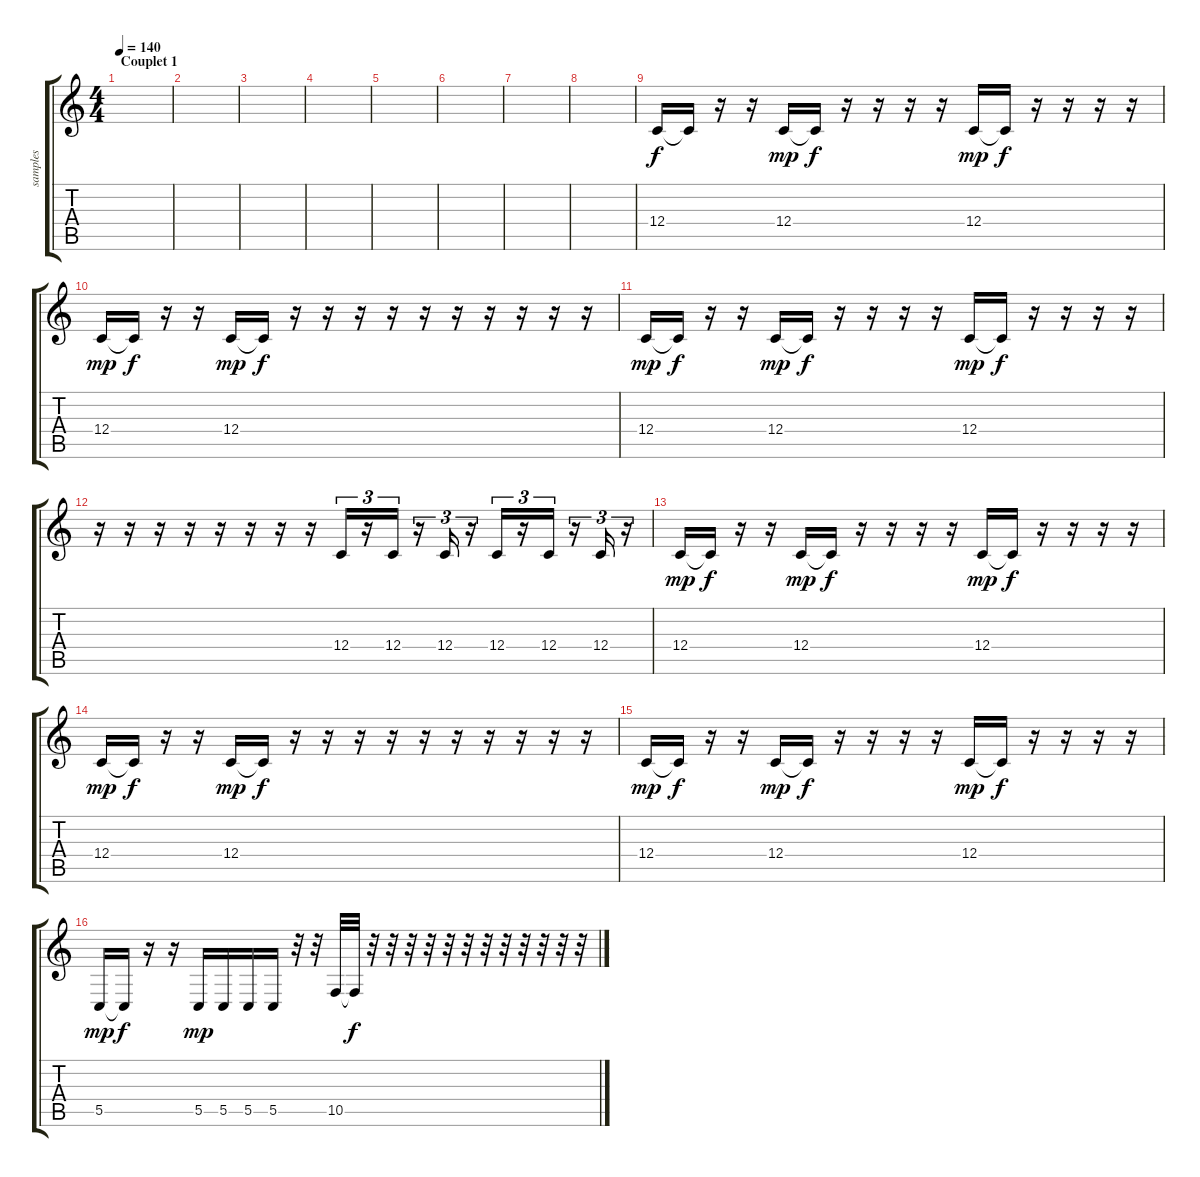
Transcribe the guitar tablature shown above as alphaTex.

\track ("samples" "samples") {instrument lead2sawtooth}
\staff {score tabs}
\tuning (D4 A3 F3 C3 G2 C2) {hide}
\ts (4 4)
\section ("" "Couplet 1")
\tempo 140
\clef g2
\ks c
|
|
|
|
|
|
|
|
12.4.16 12.4{t}.16{dy f} r.16 r.16 12.4.16{dy mp} 12.4{t}.16{dy f} r.16 r.16 r.16 r.16 12.4.16{dy mp} 12.4{t}.16{dy f} r.16 r.16 r.16 r.16 |
12.4.16{dy mp} 12.4{t}.16{dy f} r.16 r.16 12.4.16{dy mp} 12.4{t}.16{dy f} r.16 r.16 r.16 r.16 r.16 r.16 r.16 r.16 r.16 r.16 |
12.4.16{dy mp} 12.4{t}.16{dy f} r.16 r.16 12.4.16{dy mp} 12.4{t}.16{dy f} r.16 r.16 r.16 r.16 12.4.16{dy mp} 12.4{t}.16{dy f} r.16 r.16 r.16 r.16 |
r.16 r.16 r.16 r.16 r.16 r.16 r.16 r.16 12.4.16{tu (3 2)} r.16{tu (3 2)} 12.4.16{tu (3 2)} r.16{tu (3 2)} 12.4.16{tu (3 2)} r.16{tu (3 2)} 12.4.16{tu (3 2)} r.16{tu (3 2)} 12.4.16{tu (3 2)} r.16{tu (3 2)} 12.4.16{tu (3 2)} r.16{tu (3 2)} |
12.4.16{dy mp} 12.4{t}.16{dy f} r.16 r.16 12.4.16{dy mp} 12.4{t}.16{dy f} r.16 r.16 r.16 r.16 12.4.16{dy mp} 12.4{t}.16{dy f} r.16 r.16 r.16 r.16 |
12.4.16{dy mp} 12.4{t}.16{dy f} r.16 r.16 12.4.16{dy mp} 12.4{t}.16{dy f} r.16 r.16 r.16 r.16 r.16 r.16 r.16 r.16 r.16 r.16 |
12.4.16{dy mp} 12.4{t}.16{dy f} r.16 r.16 12.4.16{dy mp} 12.4{t}.16{dy f} r.16 r.16 r.16 r.16 12.4.16{dy mp} 12.4{t}.16{dy f} r.16 r.16 r.16 r.16 |
5.5.16{dy mp} 5.5{t}.16{dy f} r.16 r.16 5.5.16{dy mp} 5.5.16 5.5.16 5.5.16 r.32 r.32 10.5.32 10.5{t}.32{dy f} r.32 r.32 r.32 r.32 r.32 r.32 r.32 r.32 r.32 r.32 r.32 r.32
